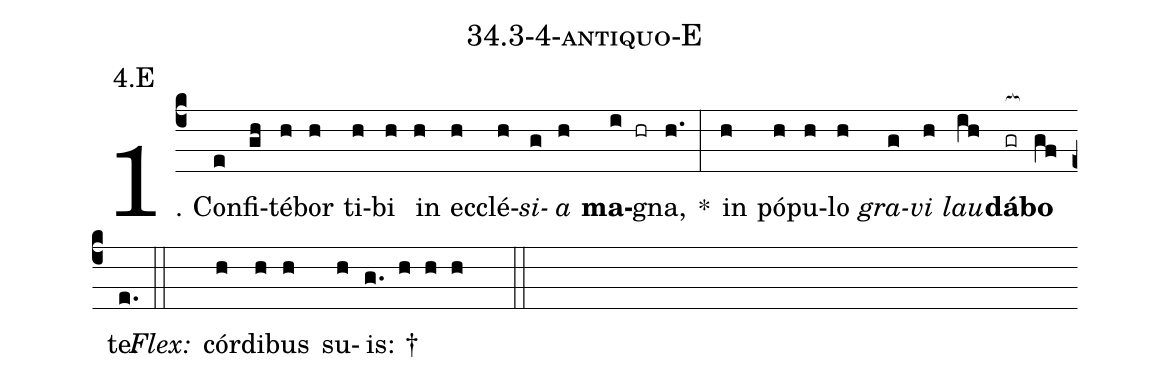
name: 34.3-4-antiquo-E;
annotation: 4.E;
%%
(c4)1. Con(e)fi(gh)té(h)bor(h) ti(h)bi(h) in(h) ec(h)clé(h)<i>si</i>(g)<i>a</i>(h) <b>ma</b>(i hr)gna,(h.) *(:) in(h) pó(h)pu(h)lo(h) <i>gra</i>(g)<i>vi</i>(h) <i>lau</i>(ih)<b>dá</b>(gr[ocb:1{])<b>bo</b>(gf[ocb:0}]) te.(e.) (::)
<i>Flex:</i>()  cór(h)di(h)bus(h) su(h)is: †(g. h h h  ::)

%E(h) u(g) o(h) u(ih) a(gf) e.(e.) (::)
